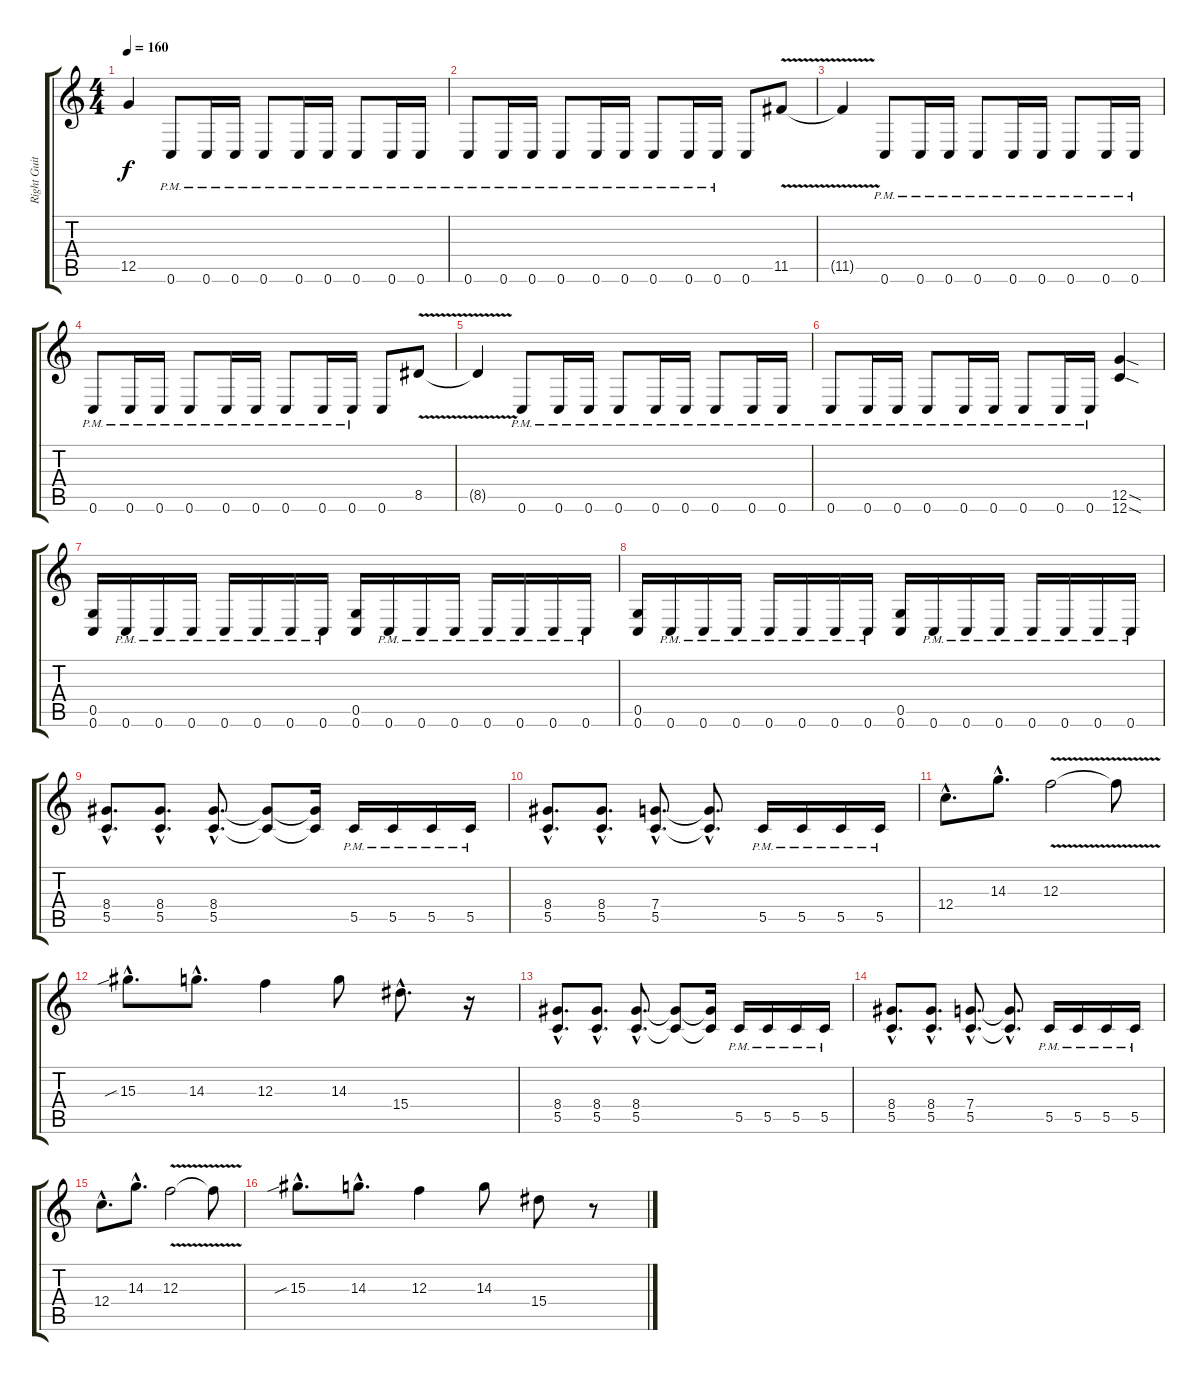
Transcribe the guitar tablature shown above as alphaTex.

\track ("Right Guitar" "Right Guit") {instrument distortionguitar}
\staff {score tabs}
\tuning (D4 A3 F3 C3 G2 C2) {hide}
\ts (4 4)
\tempo 160
\clef g2
\ks c
12.5{t}.4{dy f} 0.6{pm}.8 0.6{pm}.16 0.6{pm}.16 0.6{pm}.8 0.6{pm}.16 0.6{pm}.16 0.6{pm}.8 0.6{pm}.16 0.6{pm}.16 |
0.6{pm}.8 0.6{pm}.16 0.6{pm}.16 0.6{pm}.8 0.6{pm}.16 0.6{pm}.16 0.6{pm}.8 0.6{pm}.16 0.6{pm}.16 0.6.8 11.5{v}.8 |
11.5{t}.4 0.6{pm}.8 0.6{pm}.16 0.6{pm}.16 0.6{pm}.8 0.6{pm}.16 0.6{pm}.16 0.6{pm}.8 0.6{pm}.16 0.6{pm}.16 |
0.6{pm}.8 0.6{pm}.16 0.6{pm}.16 0.6{pm}.8 0.6{pm}.16 0.6{pm}.16 0.6{pm}.8 0.6{pm}.16 0.6{pm}.16 0.6.8 8.5{v}.8 |
8.5{t}.4 0.6{pm}.8 0.6{pm}.16 0.6{pm}.16 0.6{pm}.8 0.6{pm}.16 0.6{pm}.16 0.6{pm}.8 0.6{pm}.16 0.6{pm}.16 |
0.6{pm}.8 0.6{pm}.16 0.6{pm}.16 0.6{pm}.8 0.6{pm}.16 0.6{pm}.16 0.6{pm}.8 0.6{pm}.16 0.6{pm}.16 (12.5{sod} 12.6{sod}).4 |
(0.5 0.6).16 0.6{pm}.16 0.6{pm}.16 0.6{pm}.16 0.6{pm}.16 0.6{pm}.16 0.6{pm}.16 0.6{pm}.16 (0.5 0.6).16 0.6{pm}.16 0.6{pm}.16 0.6{pm}.16 0.6{pm}.16 0.6{pm}.16 0.6{pm}.16 0.6{pm}.16 |
(0.5 0.6).16 0.6{pm}.16 0.6{pm}.16 0.6{pm}.16 0.6{pm}.16 0.6{pm}.16 0.6{pm}.16 0.6{pm}.16 (0.5 0.6).16 0.6{pm}.16 0.6{pm}.16 0.6{pm}.16 0.6{pm}.16 0.6{pm}.16 0.6{pm}.16 0.6{pm}.16 |
(8.4{hac} 5.5{hac}).8{d} (8.4{hac} 5.5{hac}).8{d} (8.4{hac} 5.5{hac}).8{d} (8.4{t} 5.5{t}).8 (8.4{t} 5.5{t}).16 5.5{pm}.16 5.5{pm}.16 5.5{pm}.16 5.5{pm}.16 |
(8.4{hac} 5.5{hac}).8{d} (8.4{hac} 5.5{hac}).8{d} (7.4{hac} 5.5{hac}).8{d} (7.4{hac t} 5.5{hac t}).8{d} 5.5{pm}.16 5.5{pm}.16 5.5{pm}.16 5.5{pm}.16 |
12.4{hac}.8{d} 14.3{hac}.8{d} 12.3{v}.2 12.3{t}.8 |
15.3{sib hac}.8{d} 14.3{hac}.8{d} 12.3.4 14.3.8 15.4{hac}.8{d} r.16 |
(8.4{hac} 5.5{hac}).8{d} (8.4{hac} 5.5{hac}).8{d} (8.4{hac} 5.5{hac}).8{d} (8.4{t} 5.5{t}).8 (8.4{t} 5.5{t}).16 5.5{pm}.16 5.5{pm}.16 5.5{pm}.16 5.5{pm}.16 |
(8.4{hac} 5.5{hac}).8{d} (8.4{hac} 5.5{hac}).8{d} (7.4{hac} 5.5{hac}).8{d} (7.4{hac t} 5.5{hac t}).8{d} 5.5{pm}.16 5.5{pm}.16 5.5{pm}.16 5.5{pm}.16 |
12.4{hac}.8{d} 14.3{hac}.8{d} 12.3{v}.2 12.3{t}.8 |
15.3{sib hac}.8{d} 14.3{hac}.8{d} 12.3.4 14.3.8 15.4.8 r.8
